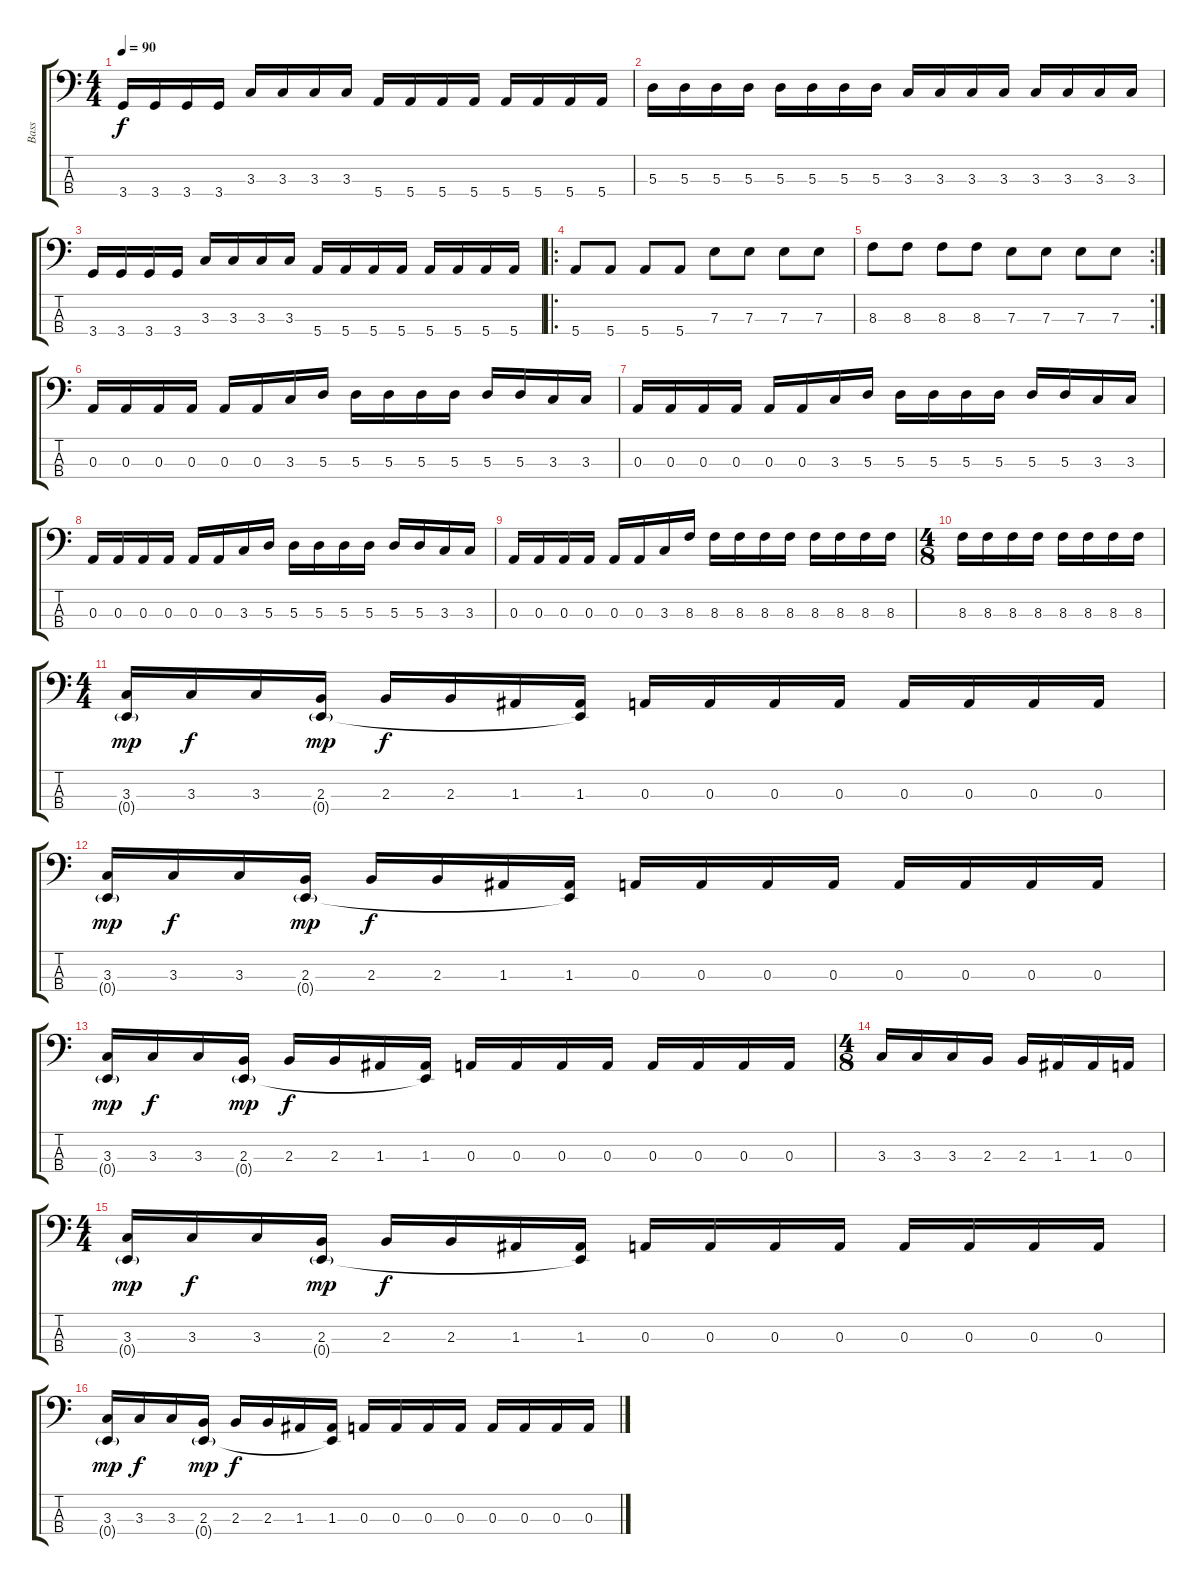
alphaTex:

\track ("Bass" "Bass") {instrument electricbassfinger}
\staff {score tabs}
\tuning (G2 D2 A1 E1) {hide}
\ts (4 4)
\tempo 90
\clef f4
\ks c
3.4.16{dy f} 3.4.16 3.4.16 3.4.16 3.3.16 3.3.16 3.3.16 3.3.16 5.4.16 5.4.16 5.4.16 5.4.16 5.4.16 5.4.16 5.4.16 5.4.16 |
5.3.16 5.3.16 5.3.16 5.3.16 5.3.16 5.3.16 5.3.16 5.3.16 3.3.16 3.3.16 3.3.16 3.3.16 3.3.16 3.3.16 3.3.16 3.3.16 |
3.4.16 3.4.16 3.4.16 3.4.16 3.3.16 3.3.16 3.3.16 3.3.16 5.4.16 5.4.16 5.4.16 5.4.16 5.4.16 5.4.16 5.4.16 5.4.16 |
\ro
5.4.8 5.4.8 5.4.8 5.4.8 7.3.8 7.3.8 7.3.8 7.3.8 |
\rc 2
8.3.8 8.3.8 8.3.8 8.3.8 7.3.8 7.3.8 7.3.8 7.3.8 |
0.3.16 0.3.16 0.3.16 0.3.16 0.3.16 0.3.16 3.3.16 5.3.16 5.3.16 5.3.16 5.3.16 5.3.16 5.3.16 5.3.16 3.3.16 3.3.16 |
0.3.16 0.3.16 0.3.16 0.3.16 0.3.16 0.3.16 3.3.16 5.3.16 5.3.16 5.3.16 5.3.16 5.3.16 5.3.16 5.3.16 3.3.16 3.3.16 |
0.3.16 0.3.16 0.3.16 0.3.16 0.3.16 0.3.16 3.3.16 5.3.16 5.3.16 5.3.16 5.3.16 5.3.16 5.3.16 5.3.16 3.3.16 3.3.16 |
0.3.16 0.3.16 0.3.16 0.3.16 0.3.16 0.3.16 3.3.16 8.3.16 8.3.16 8.3.16 8.3.16 8.3.16 8.3.16 8.3.16 8.3.16 8.3.16 |
\ts (4 8)
8.3.16 8.3.16 8.3.16 8.3.16 8.3.16 8.3.16 8.3.16 8.3.16 |
\ts (4 4)
(3.3 0.4{g}).16{dy mp} 3.3.16{dy f} 3.3.16 (2.3 0.4{g}).16{dy mp} 2.3.16{dy f} 2.3.16 1.3.16 (1.3 0.4{t}).16 0.3.16 0.3.16 0.3.16 0.3.16 0.3.16 0.3.16 0.3.16 0.3.16 |
(3.3 0.4{g}).16{dy mp} 3.3.16{dy f} 3.3.16 (2.3 0.4{g}).16{dy mp} 2.3.16{dy f} 2.3.16 1.3.16 (1.3 0.4{t}).16 0.3.16 0.3.16 0.3.16 0.3.16 0.3.16 0.3.16 0.3.16 0.3.16 |
(3.3 0.4{g}).16{dy mp} 3.3.16{dy f} 3.3.16 (2.3 0.4{g}).16{dy mp} 2.3.16{dy f} 2.3.16 1.3.16 (1.3 0.4{t}).16 0.3.16 0.3.16 0.3.16 0.3.16 0.3.16 0.3.16 0.3.16 0.3.16 |
\ts (4 8)
3.3.16 3.3.16 3.3.16 2.3.16 2.3.16 1.3.16 1.3.16 0.3.16 |
\ts (4 4)
(3.3 0.4{g}).16{dy mp} 3.3.16{dy f} 3.3.16 (2.3 0.4{g}).16{dy mp} 2.3.16{dy f} 2.3.16 1.3.16 (1.3 0.4{t}).16 0.3.16 0.3.16 0.3.16 0.3.16 0.3.16 0.3.16 0.3.16 0.3.16 |
(3.3 0.4{g}).16{dy mp} 3.3.16{dy f} 3.3.16 (2.3 0.4{g}).16{dy mp} 2.3.16{dy f} 2.3.16 1.3.16 (1.3 0.4{t}).16 0.3.16 0.3.16 0.3.16 0.3.16 0.3.16 0.3.16 0.3.16 0.3.16
